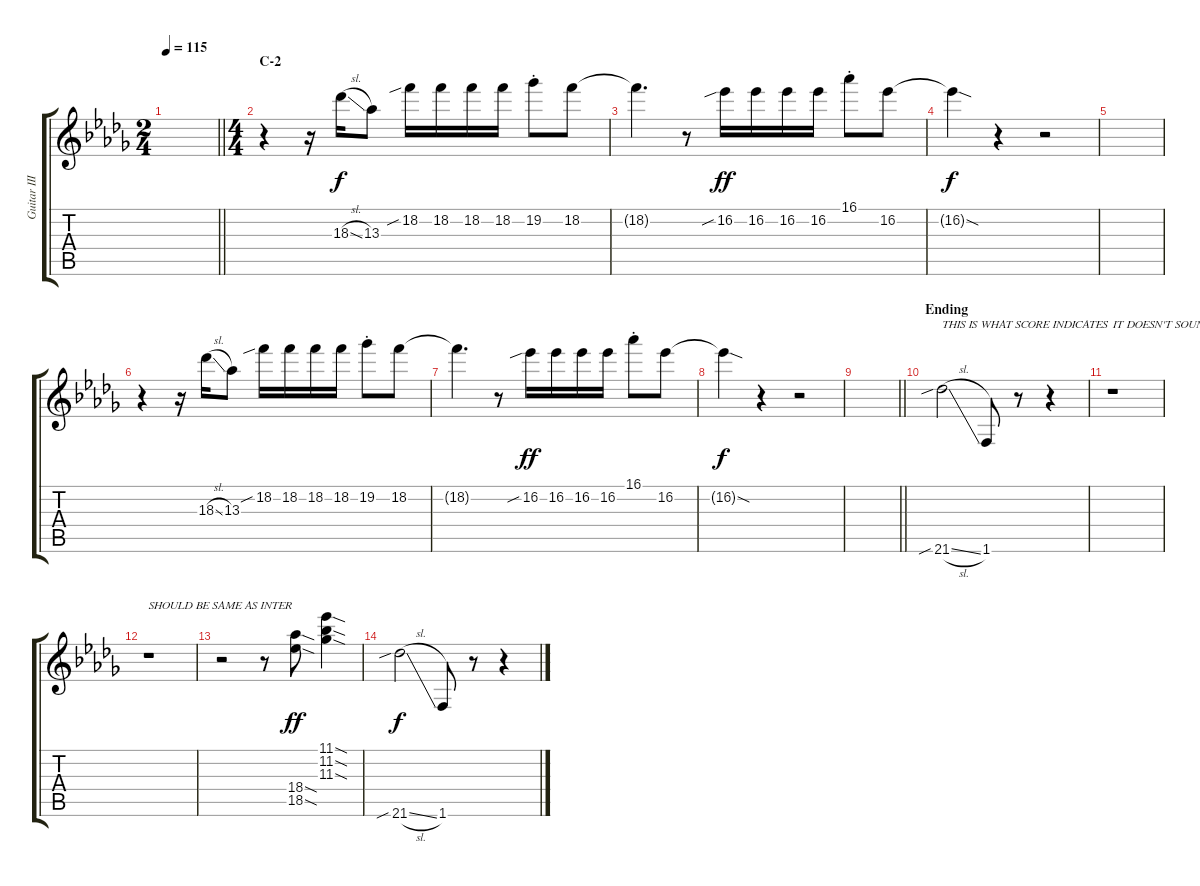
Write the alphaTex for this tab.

\track ("Guitar III (Nakano Azusa)" "Guitar III") {instrument distortionguitar}
\staff {score tabs}
\tuning (E4 B3 G3 D3 A2 E2) {hide}
\ts (2 4)
\tempo 115
\clef g2
\barLineRight lightlight
\ks db
|
\ts (4 4)
\section ("" "C-2")
r.4 r.16 18.3{sl}.16 13.3.8 18.2{sib}.16 18.2.16 18.2.16 18.2.16 19.2{st}.8 18.2.8 |
18.2{t}.4{d} r.8 16.2{sib}.16{dy ff} 16.2.16 16.2.16 16.2.16 16.1{st}.8 16.2.8 |
16.2{sod t}.4{dy f} r.4 r.2 |
|
r.4 r.16 18.3{sl}.16 13.3.8 18.2{sib}.16 18.2.16 18.2.16 18.2.16 19.2{st}.8 18.2.8 |
18.2{t}.4{d} r.8 16.2{sib}.16{dy ff} 16.2.16 16.2.16 16.2.16 16.1{st}.8 16.2.8 |
16.2{sod t}.4{dy f} r.4 r.2 |
\barLineRight lightlight
|
\section ("" "Ending")
21.6{sib sl}.2{txt "THIS IS WHAT SCORE INDICATES"} 1.6.8 r.8 r.4 |
r.1{txt "IT DOESN'T SOUND RIGHT TO ME"} |
r.1{txt "SHOULD BE SAME AS INTER"} |
r.2 r.8 (18.4{sod} 18.5{sod}).8{dy ff} (11.1{sod} 11.2{sod} 11.3{sod}).4 |
21.6{sib sl}.2{dy f} 1.6.8 r.8 r.4
